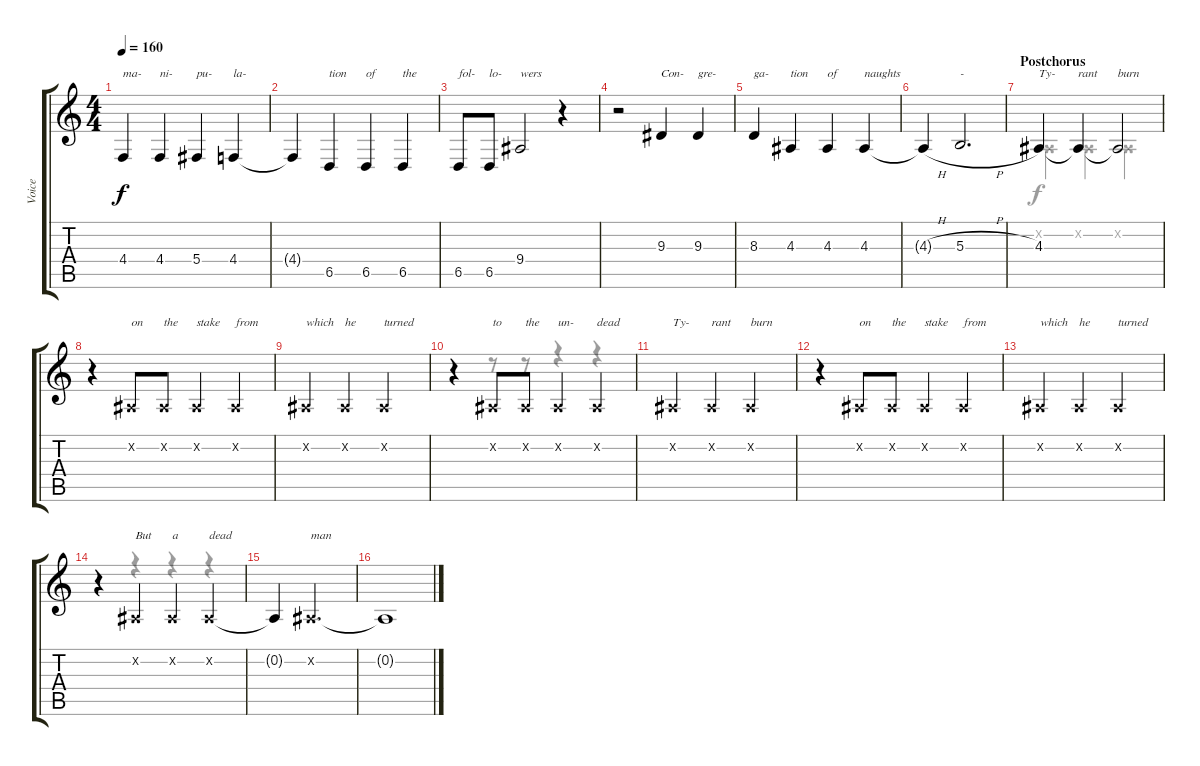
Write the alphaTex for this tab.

\track ("Voice" "Voice") {instrument lead6voice}
\staff {score tabs}
\tuning (Eb4 Bb3 Gb3 Db3 Ab2 Eb2) {hide}
\voice
\ts (4 4)
\tempo 160
\clef g2
\ks c
4.4.4{txt "ma-" dy f} 4.4.4{txt "ni-"} 5.4.4{txt "pu-"} 4.4.4{txt "la-"} |
4.4{t}.4 6.5.4{txt "tion"} 6.5.4{txt "of"} 6.5.4{txt "the"} |
6.5.8{txt "fol-"} 6.5.8{txt "lo-"} 9.4.2{txt "wers"} r.4 |
r.2 9.3.4{txt "Con-"} 9.3.4{txt "gre-"} |
8.3.4{txt "ga-"} 4.3.4{txt "tion"} 4.3.4{txt "of"} 4.3.4{txt "naughts"} |
4.3{h t}.4 5.3{h}.2{d txt "-"} |
\section ("" "Postchorus")
4.3.4{txt "Ty-"} 4.3{t}.4{txt "rant"} 4.3{t}.2{txt "burn"} |
r.4 0.2{x}.8{txt "on"} 0.2{x}.8{txt "the"} 0.2{x}.4{txt "stake"} 0.2{x}.4{txt "from"} |
0.2{x}.4{txt "which"} 0.2{x}.4{txt "he"} 0.2{x}.2{txt "turned"} |
r.4 0.2{x}.8{txt "to"} 0.2{x}.8{txt "the"} 0.2{x}.4{txt "un-"} 0.2{x}.4{txt "dead"} |
0.2{x}.4{txt "Ty-"} 0.2{x}.4{txt "rant"} 0.2{x}.2{txt "burn"} |
r.4 0.2{x}.8{txt "on"} 0.2{x}.8{txt "the"} 0.2{x}.4{txt "stake"} 0.2{x}.4{txt "from"} |
0.2{x}.4{txt "which"} 0.2{x}.4{txt "he"} 0.2{x}.2{txt "turned"} |
r.4 0.2{x}.4{txt "But"} 0.2{x}.4{txt "a"} 0.2{x}.4{txt "dead"} |
0.2{t}.4 0.2{x}.2{d txt "man"} |
0.2{t}.1
\voice
\clef g2
\ottava regular
\simile none
\ks c
|
|
|
|
|
|
0.2{x}.4 0.2{x}.4 0.2{x}.2 |
|
|
r.4 r.8 r.8 r.4 r.4 |
|
|
|
r.4 r.4 r.4 r.4 |
|
